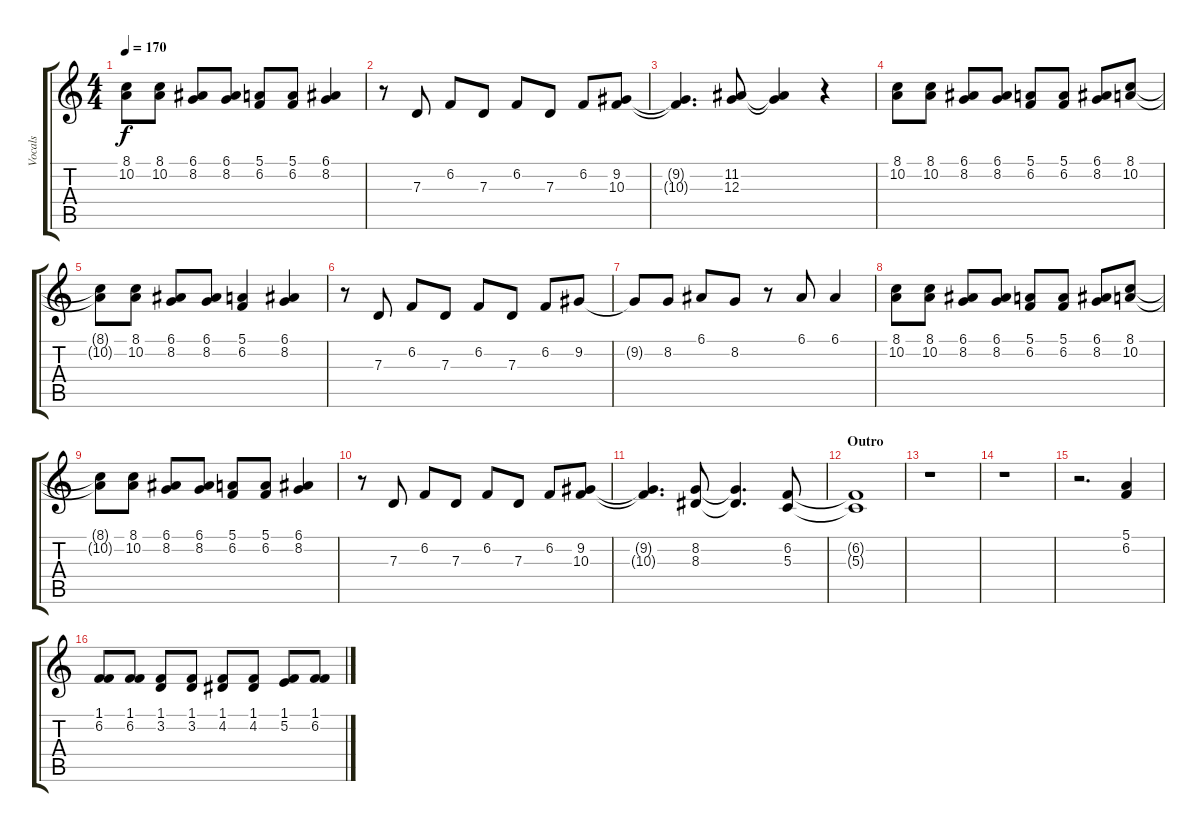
\track ("Vocals" "Vocals") {instrument violin}
\staff {score tabs}
\tuning (E4 B3 G3 D3 A2 E2) {hide}
\ts (4 4)
\tempo 170
\clef g2
\ks c
(8.1{t} 10.2{t}).8{dy f} (8.1 10.2).8 (6.1 8.2).8 (6.1 8.2).8 (5.1 6.2).8 (5.1 6.2).8 (6.1 8.2).4 |
r.8 7.3.8 6.2.8 7.3.8 6.2.8 7.3.8 6.2.8 (9.2 10.3).8 |
(9.2{t} 10.3{t}).4{d} (11.2 12.3).8 (11.2{t} 12.3{t}).4 r.4 |
(8.1 10.2).8 (8.1 10.2).8 (6.1 8.2).8 (6.1 8.2).8 (5.1 6.2).8 (5.1 6.2).8 (6.1 8.2).8 (8.1 10.2).8 |
(8.1{t} 10.2{t}).8 (8.1 10.2).8 (6.1 8.2).8 (6.1 8.2).8 (5.1 6.2).4 (6.1 8.2).4 |
r.8 7.3.8 6.2.8 7.3.8 6.2.8 7.3.8 6.2.8 9.2.8 |
9.2{t}.8 8.2.8 6.1.8 8.2.8 r.8 6.1.8 6.1.4 |
(8.1 10.2).8 (8.1 10.2).8 (6.1 8.2).8 (6.1 8.2).8 (5.1 6.2).8 (5.1 6.2).8 (6.1 8.2).8 (8.1 10.2).8 |
(8.1{t} 10.2{t}).8 (8.1 10.2).8 (6.1 8.2).8 (6.1 8.2).8 (5.1 6.2).8 (5.1 6.2).8 (6.1 8.2).4 |
r.8 7.3.8 6.2.8 7.3.8 6.2.8 7.3.8 6.2.8 (9.2 10.3).8 |
(9.2{t} 10.3{t}).4{d} (8.2 8.3).8 (8.2{t} 8.3{t}).4{d} (6.2 5.3).8 |
\section ("" "Outro")
(6.2{t} 5.3{t}).1 |
r.1 |
r.1 |
r.2{d} (5.1 6.2).4 |
(1.1 6.2).8 (1.1 6.2).8 (1.1 3.2).8 (1.1 3.2).8 (1.1 4.2).8 (1.1 4.2).8 (1.1 5.2).8 (1.1 6.2).8
